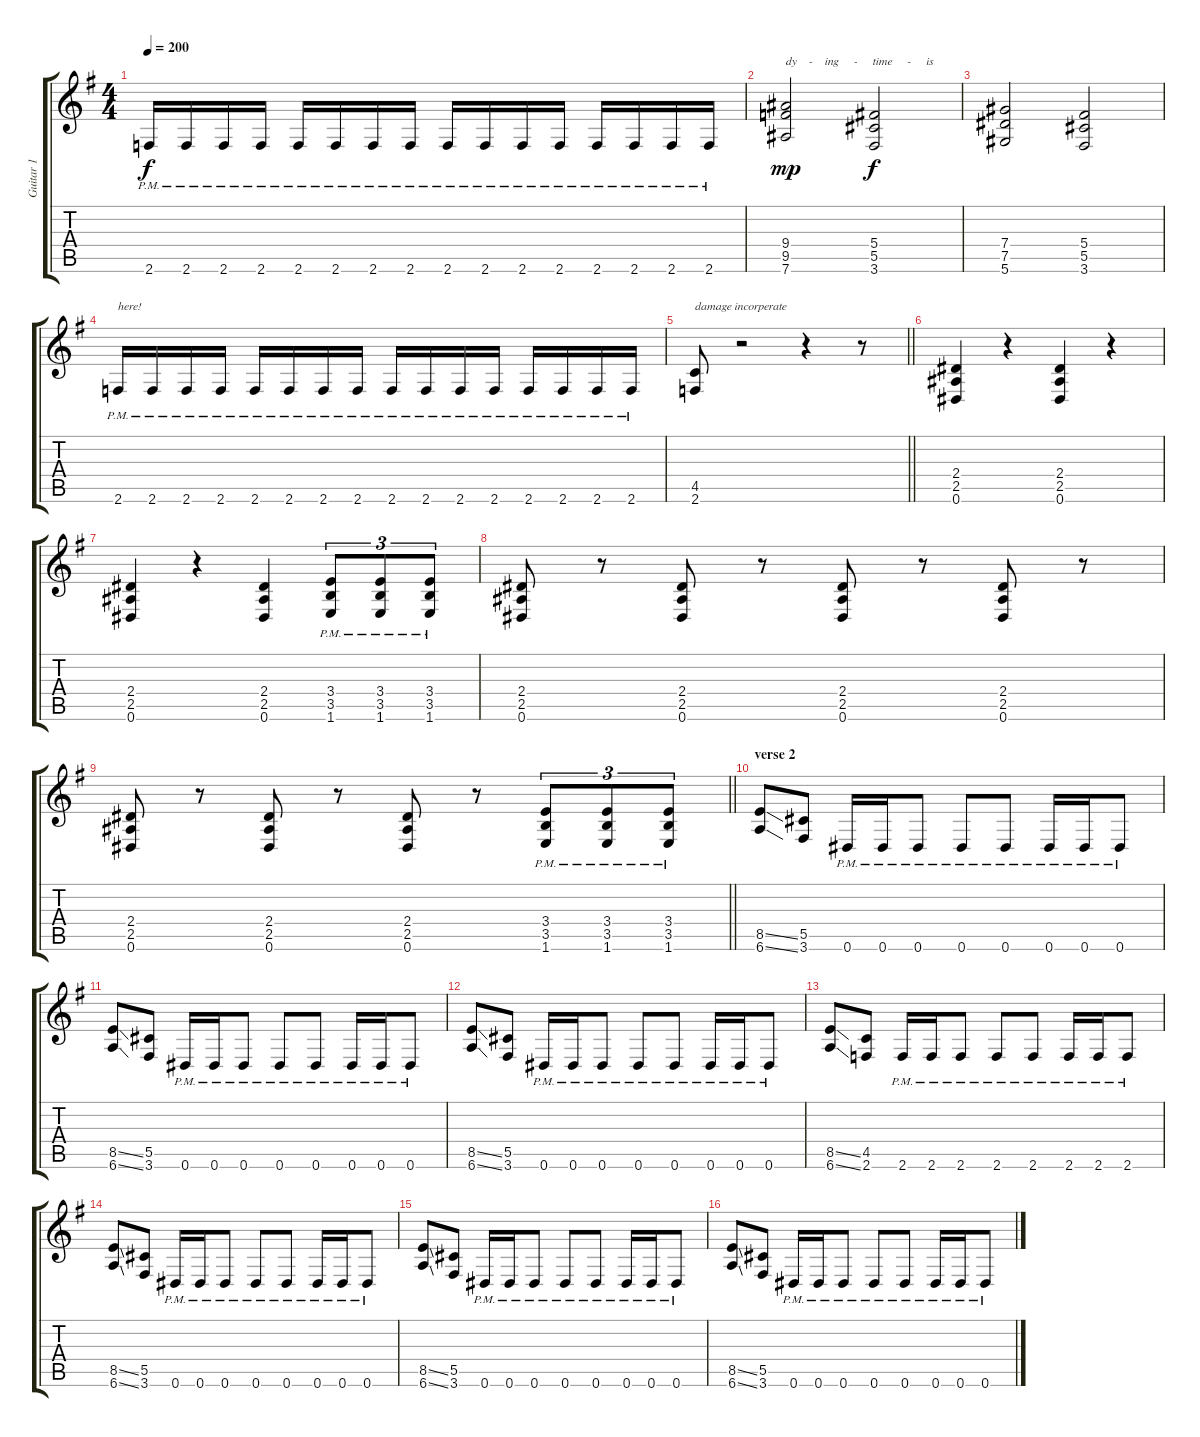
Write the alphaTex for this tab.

\track ("Guitar 1" "Guitar 1") {instrument distortionguitar}
\staff {score tabs}
\tuning (Eb4 Bb3 Gb3 Db3 Ab2 Eb2) {hide}
\ts (4 4)
\tempo 200
\clef g2
\ks eminor
2.6{pm}.16{dy f} 2.6{pm}.16 2.6{pm}.16 2.6{pm}.16 2.6{pm}.16 2.6{pm}.16 2.6{pm}.16 2.6{pm}.16 2.6{pm}.16 2.6{pm}.16 2.6{pm}.16 2.6{pm}.16 2.6{pm}.16 2.6{pm}.16 2.6{pm}.16 2.6{pm}.16 |
(9.4 9.5 7.6).2{txt "dy    -    ing     -     time     -     is" dy mp} (5.4 5.5 3.6).2{dy f} |
(7.4 7.5 5.6).2 (5.4 5.5 3.6).2 |
2.6{pm}.16{txt "here!"} 2.6{pm}.16 2.6{pm}.16 2.6{pm}.16 2.6{pm}.16 2.6{pm}.16 2.6{pm}.16 2.6{pm}.16 2.6{pm}.16 2.6{pm}.16 2.6{pm}.16 2.6{pm}.16 2.6{pm}.16 2.6{pm}.16 2.6{pm}.16 2.6{pm}.16 |
\barLineRight lightlight
(4.5 2.6).8{txt "damage incorperate"} r.2 r.4 r.8 |
(2.4 2.5 0.6).4 r.4 (2.4 2.5 0.6).4 r.4 |
(2.4 2.5 0.6).4 r.4 (2.4 2.5 0.6).4 (3.4{pm} 3.5{pm} 1.6{pm}).8{tu (3 2)} (3.4{pm} 3.5{pm} 1.6{pm}).8{tu (3 2)} (3.4{pm} 3.5{pm} 1.6{pm}).8{tu (3 2)} |
(2.4 2.5 0.6).8 r.8 (2.4 2.5 0.6).8 r.8 (2.4 2.5 0.6).8 r.8 (2.4 2.5 0.6).8 r.8 |
\barLineRight lightlight
(2.4 2.5 0.6).8 r.8 (2.4 2.5 0.6).8 r.8 (2.4 2.5 0.6).8 r.8 (3.4{pm} 3.5{pm} 1.6{pm}).8{tu (3 2)} (3.4{pm} 3.5{pm} 1.6{pm}).8{tu (3 2)} (3.4{pm} 3.5{pm} 1.6{pm}).8{tu (3 2)} |
\section ("" "verse 2")
(8.5{ss} 6.6{ss}).8 (5.5 3.6).8 0.6{pm}.16 0.6{pm}.16 0.6{pm}.8 0.6{pm}.8 0.6{pm}.8 0.6{pm}.16 0.6{pm}.16 0.6{pm}.8 |
(8.5{ss} 6.6{ss}).8 (5.5 3.6).8 0.6{pm}.16 0.6{pm}.16 0.6{pm}.8 0.6{pm}.8 0.6{pm}.8 0.6{pm}.16 0.6{pm}.16 0.6{pm}.8 |
(8.5{ss} 6.6{ss}).8 (5.5 3.6).8 0.6{pm}.16 0.6{pm}.16 0.6{pm}.8 0.6{pm}.8 0.6{pm}.8 0.6{pm}.16 0.6{pm}.16 0.6{pm}.8 |
(8.5{ss} 6.6{ss}).8 (4.5 2.6).8 2.6{pm}.16 2.6{pm}.16 2.6{pm}.8 2.6{pm}.8 2.6{pm}.8 2.6{pm}.16 2.6{pm}.16 2.6{pm}.8 |
(8.5{ss} 6.6{ss}).8 (5.5 3.6).8 0.6{pm}.16 0.6{pm}.16 0.6{pm}.8 0.6{pm}.8 0.6{pm}.8 0.6{pm}.16 0.6{pm}.16 0.6{pm}.8 |
(8.5{ss} 6.6{ss}).8 (5.5 3.6).8 0.6{pm}.16 0.6{pm}.16 0.6{pm}.8 0.6{pm}.8 0.6{pm}.8 0.6{pm}.16 0.6{pm}.16 0.6{pm}.8 |
(8.5{ss} 6.6{ss}).8 (5.5 3.6).8 0.6{pm}.16 0.6{pm}.16 0.6{pm}.8 0.6{pm}.8 0.6{pm}.8 0.6{pm}.16 0.6{pm}.16 0.6{pm}.8
